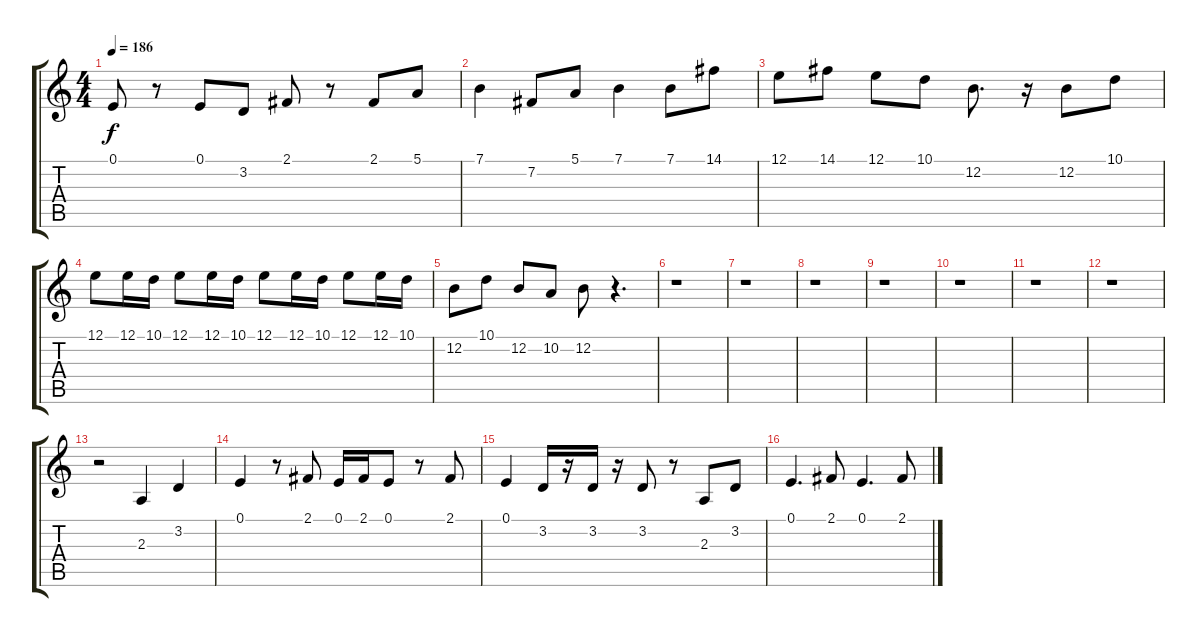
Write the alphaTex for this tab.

\track "" {instrument vibraphone}
\staff {score tabs}
\tuning (E4 B3 G3 D3 A2 E2) {hide}
\ts (4 4)
\tempo 186
\clef g2
\ks c
0.1.8{dy f} r.8 0.1.8 3.2.8 2.1.8 r.8 2.1.8 5.1.8 |
7.1.4 7.2.8 5.1.8 7.1.4 7.1.8 14.1.8 |
12.1.8 14.1.8 12.1.8 10.1.8 12.2.8{d} r.16 12.2.8 10.1.8 |
12.1.8 12.1.16 10.1.16 12.1.8 12.1.16 10.1.16 12.1.8 12.1.16 10.1.16 12.1.8 12.1.16 10.1.16 |
12.2.8 10.1.8 12.2.8 10.2.8 12.2.8 r.4{d} |
r.1 |
r.1 |
r.1 |
r.1 |
r.1 |
r.1 |
r.1 |
r.2 2.3.4 3.2.4 |
0.1.4 r.8 2.1.8 0.1.16 2.1.16 0.1.8 r.8 2.1.8 |
0.1.4 3.2.16 r.16 3.2.16 r.16 3.2.8 r.8 2.3.8 3.2.8 |
0.1.4{d} 2.1.8 0.1.4{d} 2.1.8
